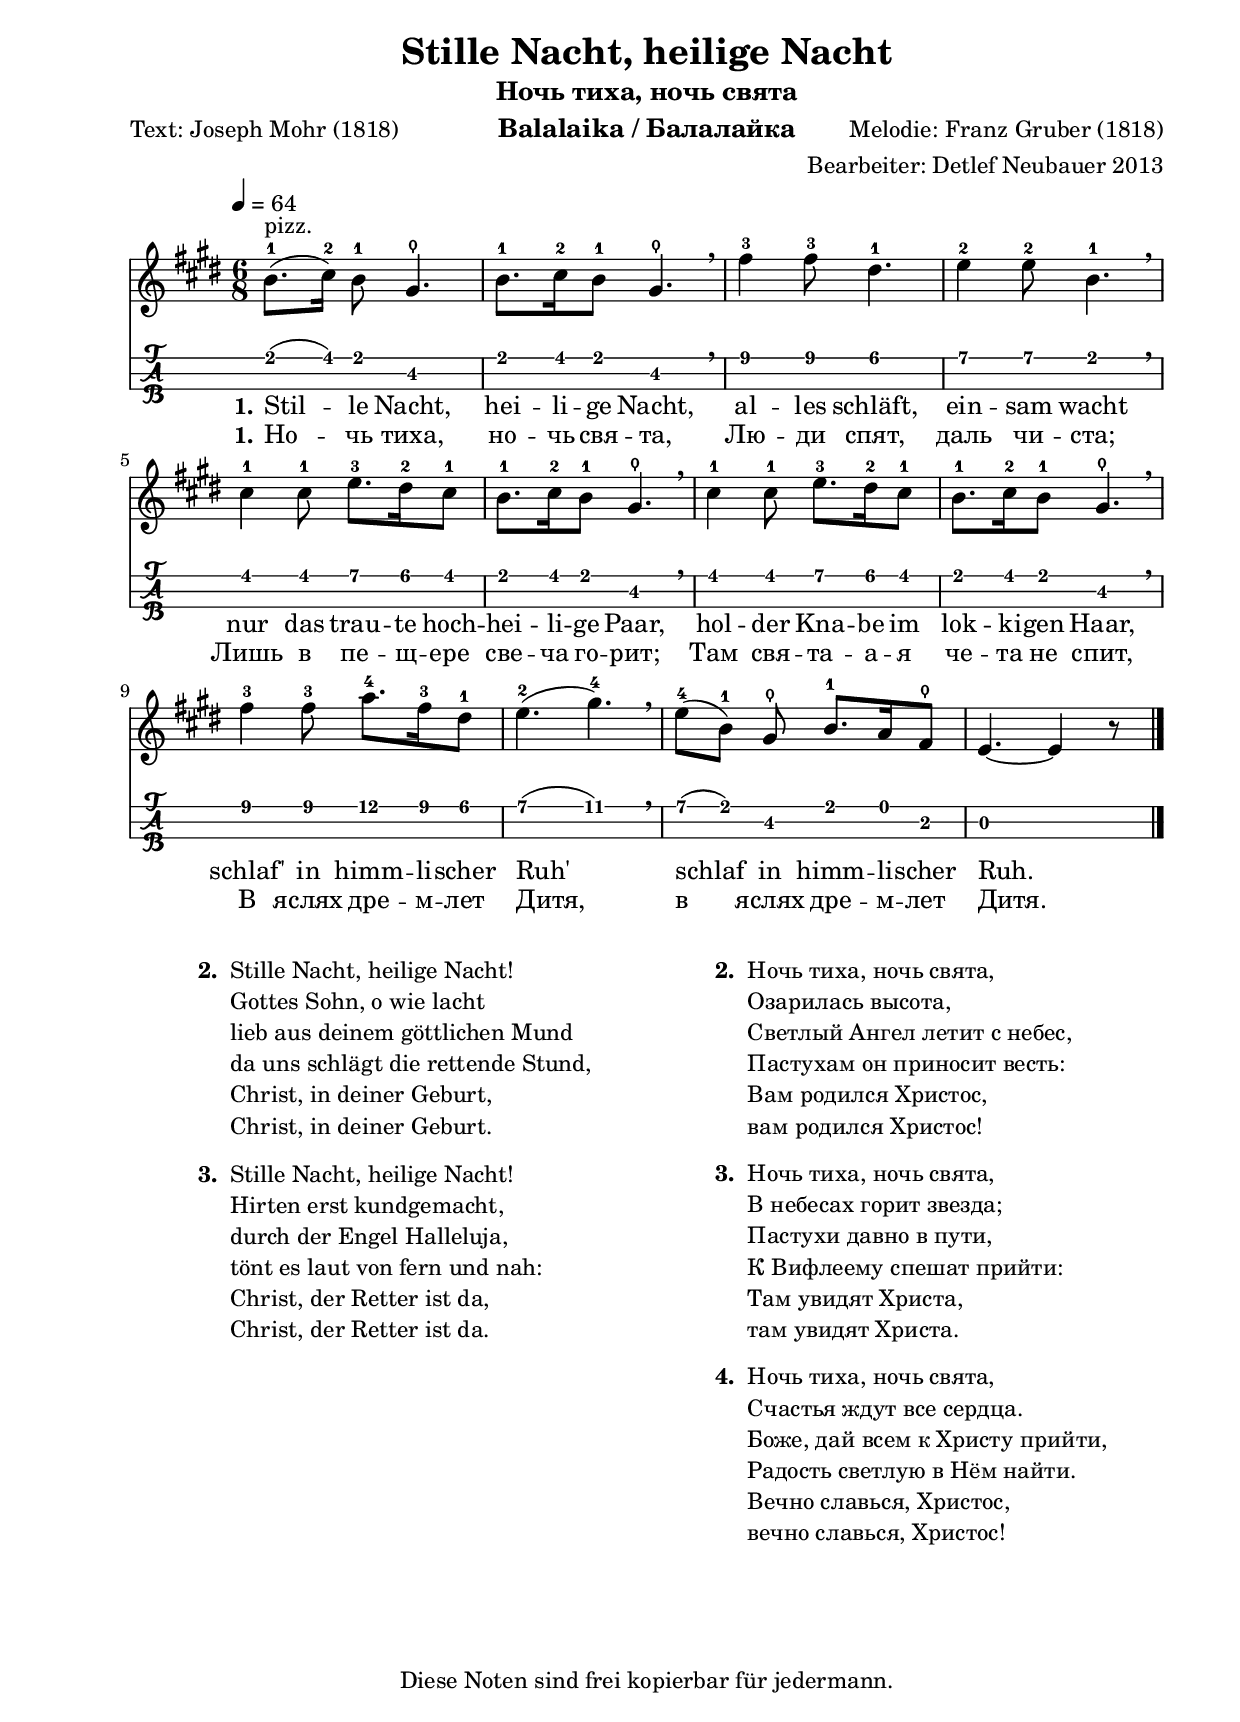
% Original stammt von www.ebersberger-liedersammlung.de 

\version "2.16.0"
\header {
  title = "Stille Nacht, heilige Nacht"       	% Die Überschrift der Noten wird zentriert gesetzt. 
  subtitle = "Ночь тиха, ночь свята"				% weitere zentrierte Überschrift.
  instrument = "Balalaika / Балалайка"
  poet = "Text: Joseph Mohr (1818)"           	% Name des Dichters, linksbündig unter dem Unteruntertitel. 
  meter = "" 				      	% Metrum, linksbündig unter dem Dichter. 
  composer = "Melodie: Franz Gruber (1818)"   	% Name des Komponisten, rechtsbüngig unter dem Unteruntertitel. 
  arranger = "Bearbeiter: Detlef Neubauer 2013" % Name des Bearbeiters/Arrangeurs, rechtsbündig unter dem Komponisten. 
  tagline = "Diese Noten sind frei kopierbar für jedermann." 
                                                % Zentriert unten auf der letzten Seite.
%  copyright = "Diese Noten sind frei kopierbar für jedermann."
                                                % Zentriert unten auf der ersten Seite (sollten tatsächlich zwei 
                                                %seiten benötigt werden"
}

% Seitenformat und Ränder definieren
\paper {
  #(set-paper-size "a4")    % Seitengröße auf DIN A4 setzen.
  after-title-space = 1\cm  % Die Größe des Abstands zwischen der Überschrift und dem ersten Notensystem.
  bottom-margin = 5\mm      % Der Rand zwischen der Fußzeile und dem unteren Rand der Seite.
  top-margin = 10\mm        % Der Rand zwischen der Kopfzeile und dem oberen Rand der Seite.

  left-margin = 22\mm       % Der Rand zwischen dem linken Seitenrand und dem Beginn der Systeme/Strophen.
  line-width = 175\mm       % Die Breite des Notensystems.
}


\layout {
  indent = #0
} 

balalaika-tuning = \stringTuning <e' e' a'>

melodie= \transpose c e
        \relative e' {
        \key c \major
        \time 6/8
        \tempo 4 = 64
        %\autoBeamOff
	%\partial 4
	g8.-1^"pizz." ([a16])-2 g8-1 e4.-\thumb g8.-1 a16-2 g8-1 e4.-\thumb \breathe d'4-3 d8-3 b4.-1 c4-2 c8-2 g4.-1 \breathe
	a4-1 a8-1 c8.-3 b16-2 a8-1 g8.-1 a16-2 g8-1 e4.-\thumb \breathe a4-1 a8-1 c8.-3 b16-2 a8-1 g8.-1 a16-2 g8-1 e4.-\thumb \breathe
	d'4-3 d8-3 f8.-4 d16-3 b8-1 c4.-2 (e4.)-4 \breathe c8-4 ([g8])-1 e8-\thumb g8.-1 f16 d8-\thumb c4. ~ c4 r8
	\bar "|."
}


text = \lyricmode {
  \set stanza = "1."
	Stil -- le Nacht, hei -- li -- ge Nacht, al -- les schläft, ein -- sam wacht
	nur das trau -- te hoch -- hei -- li -- ge Paar, hol -- der Kna -- be im lok -- ki -- gen Haar,
	schlaf' in himm -- li -- scher Ruh'_ schlaf_ in himm -- li -- scher Ruh._
}

textru = \lyricmode {
  \set stanza = "1."
        
    Но -- чь тиха, но -- чь свя -- та,
    Лю -- ди спят, даль чи -- ста;
    Лишь в пе -- щ -- ере све -- ча го -- рит;
    Там свя -- та -- а -- я че -- та не спит,
    В яслях дре -- м -- лет Дитя, в яслях дре -- м -- лет Дитя. 
}
    
\score {
  <<
    \new Voice = "Lied" { \melodie }
    \new TabStaff {
    %\clef moderntab
    \set TabStaff.stringTunings = #balalaika-tuning
    \melodie }
    \new Lyrics \lyricsto "Lied" { \text }
    \new Lyrics \lyricsto "Lied" { \textru }
  >>
  \midi { }
  \layout { }
}

\markup {
        \column {
    \hspace #0.1     % schafft ein wenig Platz zur den Noten
    \fill-line {
      \hspace #0.1  % Spalte vom linken Rand, auskommentieren, wenn nur eine Spalte
          \column {      % erste Spalte links
        \line { \bold "  2. "
          \column {
                        "Stille Nacht, heilige Nacht!"
                        "Gottes Sohn, o wie lacht"
                        "lieb aus deinem göttlichen Mund"
                        "da uns schlägt die rettende Stund,"
                        "Christ, in deiner Geburt,"
                        "Christ, in deiner Geburt."
			" "
          }
        }
        \line { \bold "  3. "
          \column {
                        "Stille Nacht, heilige Nacht!"
                        "Hirten erst kundgemacht,"
                        "durch der Engel Halleluja,"
                        "tönt es laut von fern und nah:"
                        "Christ, der Retter ist da,"
                        "Christ, der Retter ist da."
			" "
          }
        }
      }
% { ab hier auskommentieren, wenn es nur eine Spalte sein soll
      \hspace #0.1    % horizontaler Abstand zwischen den Spalten
          \column {       % zweite Spalte rechts
        \line { \bold "  2. "
          \column {
                        "Ночь тиха, ночь свята,"
                        "Озарилась высота,"
                        "Светлый Ангел летит с небес,"
                        "Пастухам он приносит весть:"
                        "Вам родился Христос,"
                        "вам родился Христос!" 
			" "
          }
        }
        \line { \bold "  3. "
          \column {
                        "Ночь тиха, ночь свята,"
                        "В небесах горит звезда;"
                        "Пастухи давно в пути,"
                        "К Вифлеему спешат прийти:"
                        "Там увидят Христа,"
                        "там увидят Христа." 
			" "
          }
        }
        \line { \bold "  4. "
          \column {
                        "Ночь тиха, ночь свята,"
                        "Счастья ждут все сердца."
                        "Боже, дай всем к Христу прийти,"
                        "Радость светлую в Нём найти."
                        "Вечно славься, Христос,"
                        "вечно славься, Христос!"
			" "
          }
        }
        }
% } % bis hier auskommentieren, wenn es nur eine Spalte sein soll
      \hspace #0.1  % Spalte vom linken Rand
        }
  }
}

